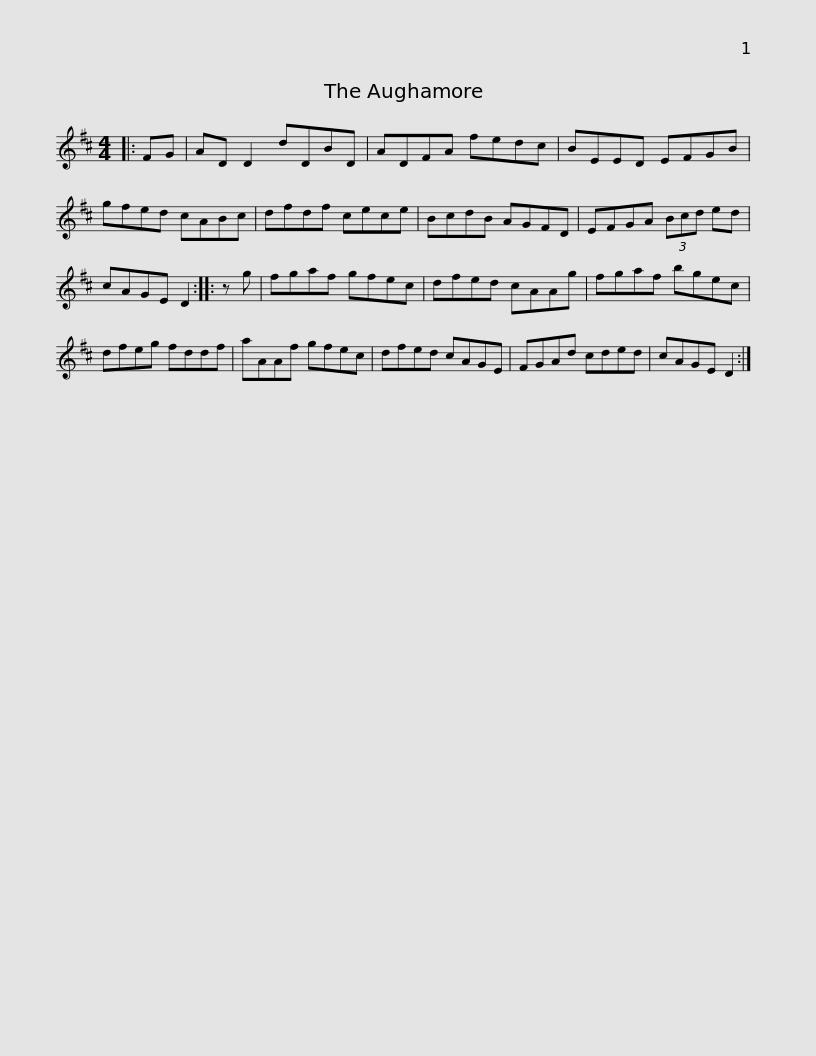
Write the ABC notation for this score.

X:1
L:1/8
M:4/4
I:linebreak $
K:D
V:1 treble
V:1
|: FG | AD D2 dDBD | ADFA fedc | BEED EFGB | gfed cABc | %5
 dfdf cece |$ BcdB AGFD | EFGA (3Bcd ed | cAGE D2 :: z g | %10
 fgaf gfec | dfed cAAg |$ fgaf bgec | dfeg fddf | aAAf gfec | %15
 dfed cAGE | FGAd cded | cAGE D2 :| %18
